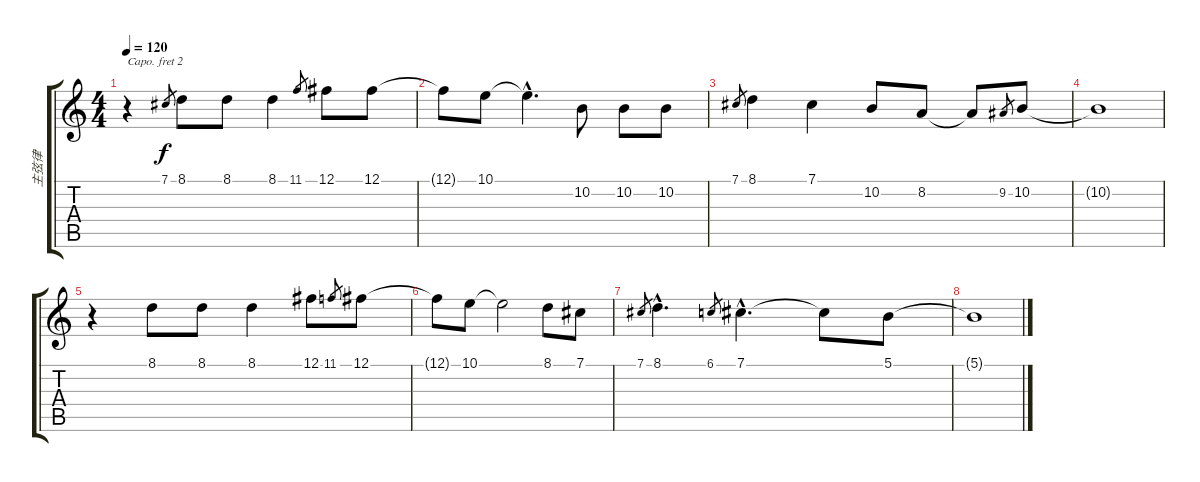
\track ("主弦律" "主弦律") {instrument harmonica}
\staff {score tabs}
\capo 2
\tuning (E4 B3 G3 D3 A2 E2) {hide}
\ts (4 4)
\tempo 120
\clef g2
\ks c
r.4{dy f} 7.1.8{gr} 8.1.8 8.1.8 8.1.4 11.1.8{gr} 12.1.8 12.1.8 |
12.1{t}.8 10.1.8 10.1{hac t}.4{d} 10.2.8 10.2.8 10.2.8 |
7.1.8{gr} 8.1.4 7.1.4 10.2.8 8.2.8 8.2{t}.8 9.2.8{gr} 10.2.8 |
10.2{t}.1 |
r.4 8.1.8 8.1.8 8.1.4 12.1.8 11.1.8{gr} 12.1.8 |
12.1{t}.8 10.1.8 10.1{t}.2 8.1.8 7.1.8 |
7.1.8{gr} 8.1{hac}.4{d} 6.1.8{gr} 7.1{hac}.4{d} 7.1{t}.8 5.1.8 |
5.1{t}.1
